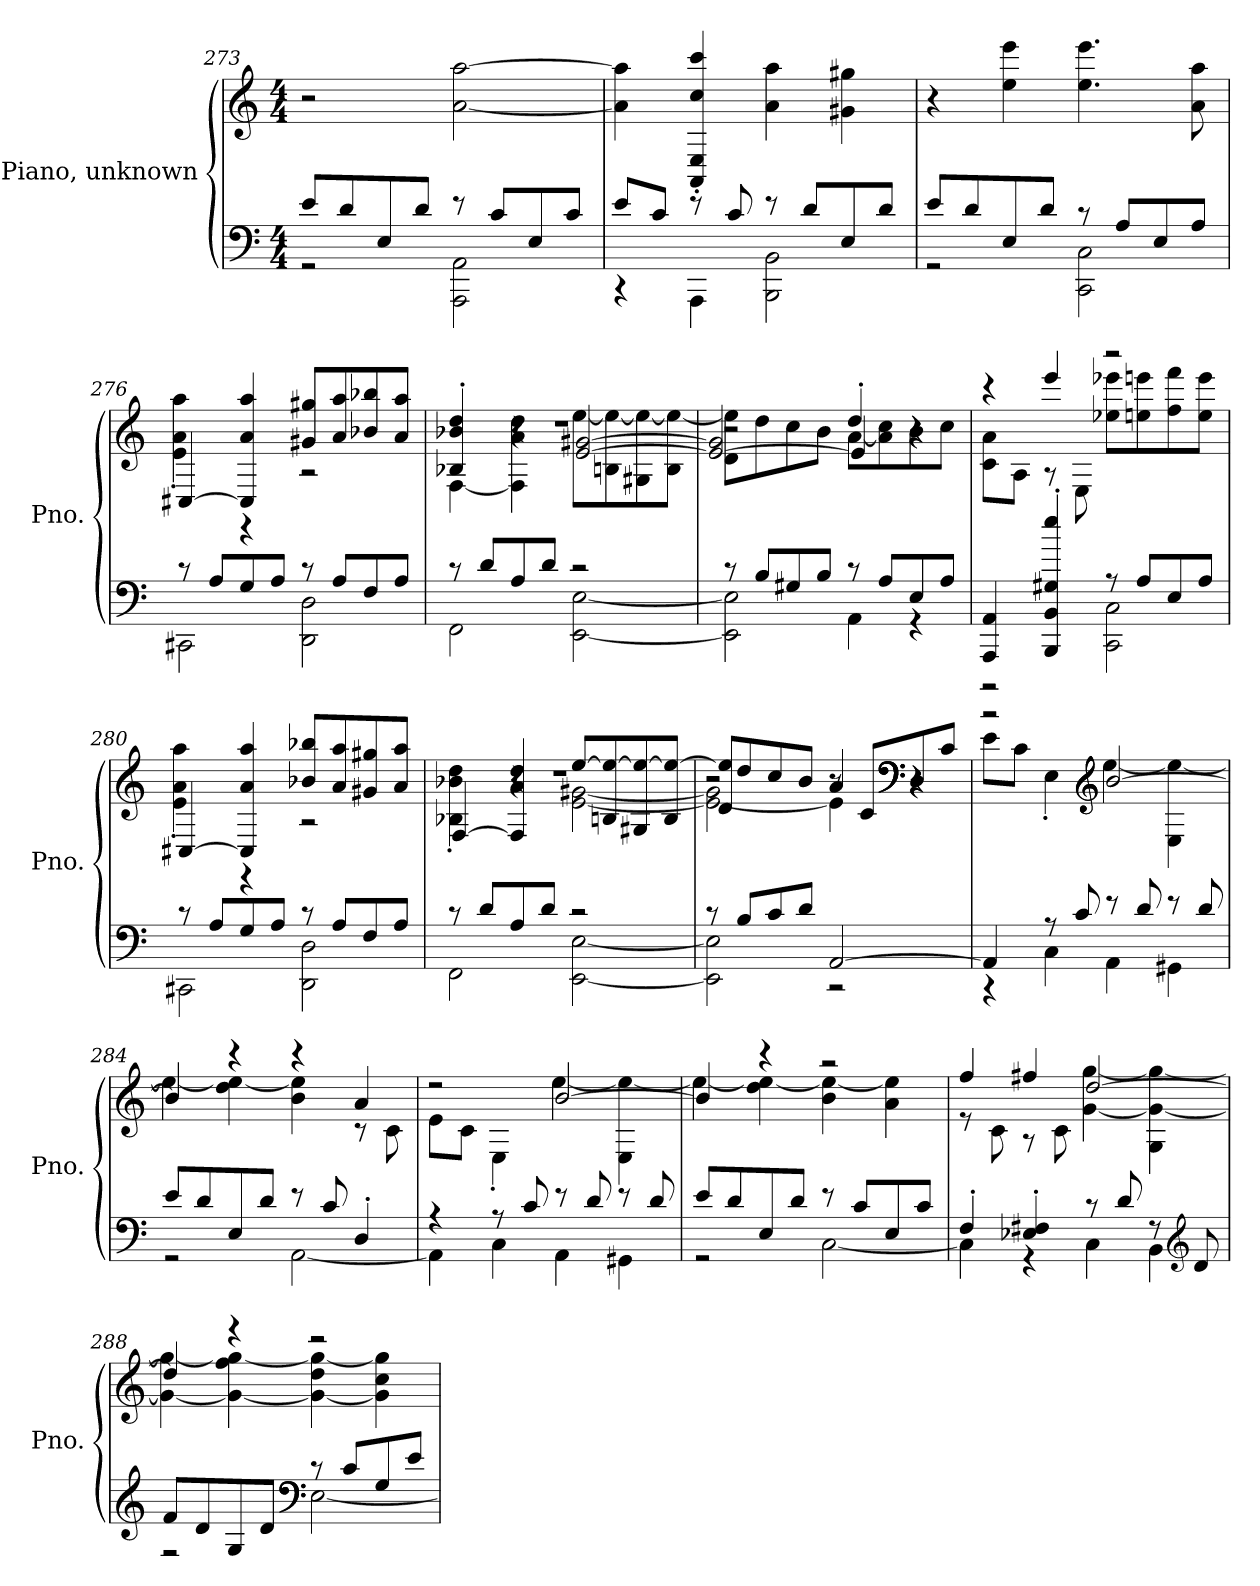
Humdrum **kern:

**kern	**kern
*part1	*part1
*staff2	*staff1
*I"Piano, unknown	*
*I'Pno.	*
*clefF4	*clefG2
*k[]	*k[]
*M4/4	*M4/4
=273	=273
*^	*
8e/L	2r	2r
8d/	.	.
8E/	.	.
8d/J	.	.
8r	2AAA\ 2AA\	[2a\ [2aa\
8c/L	.	.
8E/	.	.
8c/J	.	.
=274	=274	=274
8e/L	4r	4a\] 4aa\]
8c/J	.	.
8r	4AAA\	4AA/' 4E/' 4cc/' 4ccc/'
8c/	.	.
8r	2BBB\ 2BB\	4a\ 4aa\
8d/L	.	.
8E/	.	4g#X\ 4gg#X\
8d/J	.	.
=275	=275	=275
8e/L	2r	4r
8d/	.	.
8E/	.	4ee\ 4eee\
8d/J	.	.
8r	2CC\ 2C\	4.ee\ 4.eee\
8A/L	.	.
8E/	.	.
8A/J	.	8a\ 8aa\
!!LO:LB:g=z
=276	=276	=276
*	*	*^
8r	2CC#X\	[4C#X/	4e\' 4a\' 4aa\'
8A/L	.	.	.
8G/	.	4C#/] 4a/ 4aa/	4r
8A/J	.	.	.
8r	2DD\ 2D\	8g#X/ 8gg#X/L	2r
8A/L	.	8a/ 8aa/	.
8F/	.	8b-X/ 8bb-X/	.
8A/J	.	8a/ 8aa/J	.
=277	=277	=277	=277
*	*	*	*^
8r	2FF\	1r	[4F\	4B-X/' 4b-X/' 4dd/'
8d/L	.	.	.	.
8A/	.	.	4F\] 4a\ 4dd\	4r
8d/J	.	.	.	.
2r	[2EE\ [2E\	.	[8ee\L	[2e/ [2g#X/
.	.	.	8Bn\ 8ee\_	.
.	.	.	8G#X\ 8ee\_	.
.	.	.	8B\ 8ee\_J	.
=278	=278	=278	=278	=278
8r	2EE\] 2E\]	2r	8d\ 8ee\]L	2e/_ 2g#/]
8B/L	.	.	8dd\	.
8G#X/	.	.	8cc\	.
8B/J	.	.	8b\J	.
8r	4AA\	4dd'/	[8a\L	4e/]
8A/L	.	.	8a\] 8cc\	.
8E/	4r	4r	8b\	4r
8A/J	.	.	8cc\J	.
*	*	*	*v	*v
!!LO:LB:g=z
=279	=279	=279	=279
4AAA/ 4AA/	2r	4r	8c\ 8a\L
.	.	.	8A\J
4BBB/' 4BB/' 4G#X/' 4ee/'	.	4eee/	8r
.	.	.	8E\
8r	2CC\ 2C\	2r	8ee-X\ 8eee-X\L
8A/L	.	.	8een\ 8eeen\
8E/	.	.	8ff\ 8fff\
8A/J	.	.	8ee\ 8eee\J
=280	=280	=280	=280
8r	2CC#X\	[4C#X/	4e\' 4a\' 4aa\'
8A/L	.	.	.
8G/	.	4C#/] 4a/ 4aa/	4r
8A/J	.	.	.
8r	2DD\ 2D\	8b-X/ 8bb-X/L	2r
8A/L	.	8a/ 8aa/	.
8F/	.	8g#X/ 8gg#X/	.
8A/J	.	8a/ 8aa/J	.
=281	=281	=281	=281
*	*	*	*^
8r	2FF\	1r	4B-X\' 4b-X\' 4dd\'	[4F/
8d/L	.	.	.	.
8A/	.	.	4r	4F/] 4a/ 4dd/
8d/J	.	.	.	.
2r	[2EE\ [2E\	.	[2e\ [2g#X\	[8ee/L
.	.	.	.	8Bn/ 8ee/_
.	.	.	.	8G#X/ 8ee/_
.	.	.	.	8B/ 8ee/_J
!!LO:LB:g=z	!!	!!
=282	=282	=282	=282	=282
8r	2EE\] 2E\]	2r	2e\_ 2g#\]	8d/ 8ee/]L
8B/L	.	.	.	8dd/
8c/	.	.	.	8cc/
8d/J	.	.	.	8b/J
[2AA/	2r	4a/	4e\]	8r
.	.	.	.	8c/L
*	*	*clefF4	*	*
.	.	4r	4r	8D/
.	.	.	.	8c/J
*	*	*	*v	*v
=283	=283	=283	=283
4AA/]	4r	2r	8e\L
.	.	.	8c\J
8r	4C\	.	4E'\
8c/	.	.	.
*	*	*clefG2	*
8r	4AA\	[2b/	[4ee\
8d/	.	.	.
8r	4GG#X\	.	4E\ 4ee\_
8d/	.	.	.
=284	=284	=284	=284
8e/L	2r	4b/]	4ee\_
8d/	.	.	.
8E/	.	4r	4dd\ 4ee\_
8d/J	.	.	.
8r	[2AA\	4r	4b\ 4ee\]
8c/	.	.	.
4D'/	.	4a/	8r
.	.	.	8c\
=285	=285	=285	=285
4r	4AA\]	2r	8e\L
.	.	.	8c\J
8r	4C\	.	4E'\
8c/	.	.	.
8r	4AA\	[2b/	[4ee\
8d/	.	.	.
8r	4GG#X\	.	4E\ 4ee\_
8d/	.	.	.
!!LO:PB:g=z	!!
=286	=286	=286	=286
8e/L	2r	4b/]	4ee\_
8d/	.	.	.
8E/	.	4r	4dd\ 4ee\_
8d/J	.	.	.
8r	[2C\	2r	4b\ 4ee\_
8c/L	.	.	.
8E/	.	.	4a\ 4ee\]
8c/J	.	.	.
=287	=287	=287	=287
4F'/	4C\]	4ff/	8r
.	.	.	8c\
4E-X/' 4F#X/'	4r	4ff#X/	8r
.	.	.	8c\
8r	4C\	[2dd/	[4g\ [4gg\
8d/	.	.	.
8r	4BB\	.	4G\ 4g\_ 4gg\_
*clefG2	*	*	*
8d/	.	.	.
=288	=288	=288	=288
8f/L	2r	4dd/]	4g\_ 4gg\_
8d/	.	.	.
8G/	.	4r	4g\_ 4ff\ 4gg\_
8d/J	.	.	.
*clefF4	*	*	*
8r	[2E\	2r	4g\_ 4dd\ 4gg\_
8c/L	.	.	.
8G/	.	.	4g\] 4cc\ 4gg\]
8e/J	.	.	.
*v	*v	*	*
*	*v	*v
=	=
*-	*-
